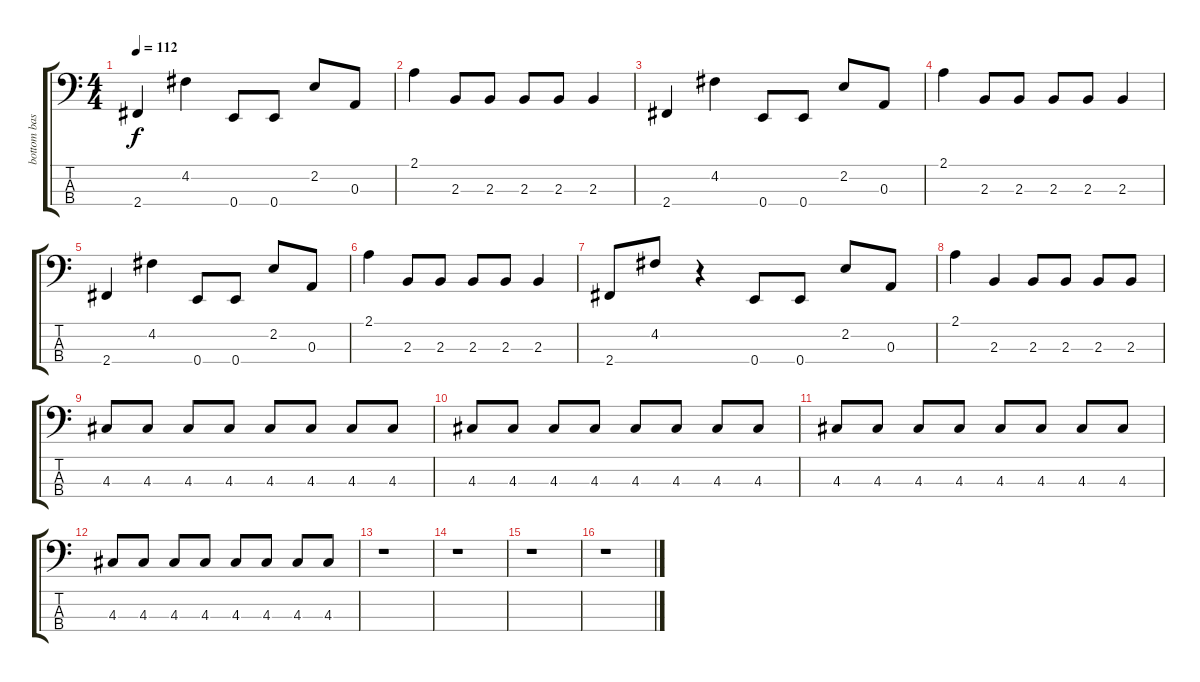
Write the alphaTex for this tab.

\track ("bottom bass" "bottom bas") {instrument acousticbass}
\staff {score tabs}
\tuning (G2 D2 A1 E1) {hide}
\ts (4 4)
\tempo 112
\clef f4
\ks c
2.4.4{dy f} 4.2.4 0.4.8 0.4.8 2.2.8 0.3.8 |
2.1.4 2.3.8 2.3.8 2.3.8 2.3.8 2.3.4 |
2.4.4 4.2.4 0.4.8 0.4.8 2.2.8 0.3.8 |
2.1.4 2.3.8 2.3.8 2.3.8 2.3.8 2.3.4 |
2.4.4 4.2.4 0.4.8 0.4.8 2.2.8 0.3.8 |
2.1.4 2.3.8 2.3.8 2.3.8 2.3.8 2.3.4 |
2.4.8 4.2.8 r.4 0.4.8 0.4.8 2.2.8 0.3.8 |
2.1.4 2.3.4 2.3.8 2.3.8 2.3.8 2.3.8 |
4.3.8 4.3.8 4.3.8 4.3.8 4.3.8 4.3.8 4.3.8 4.3.8 |
4.3.8 4.3.8 4.3.8 4.3.8 4.3.8 4.3.8 4.3.8 4.3.8 |
4.3.8 4.3.8 4.3.8 4.3.8 4.3.8 4.3.8 4.3.8 4.3.8 |
4.3.8 4.3.8 4.3.8 4.3.8 4.3.8 4.3.8 4.3.8 4.3.8 |
r.1 |
r.1 |
r.1 |
r.1
